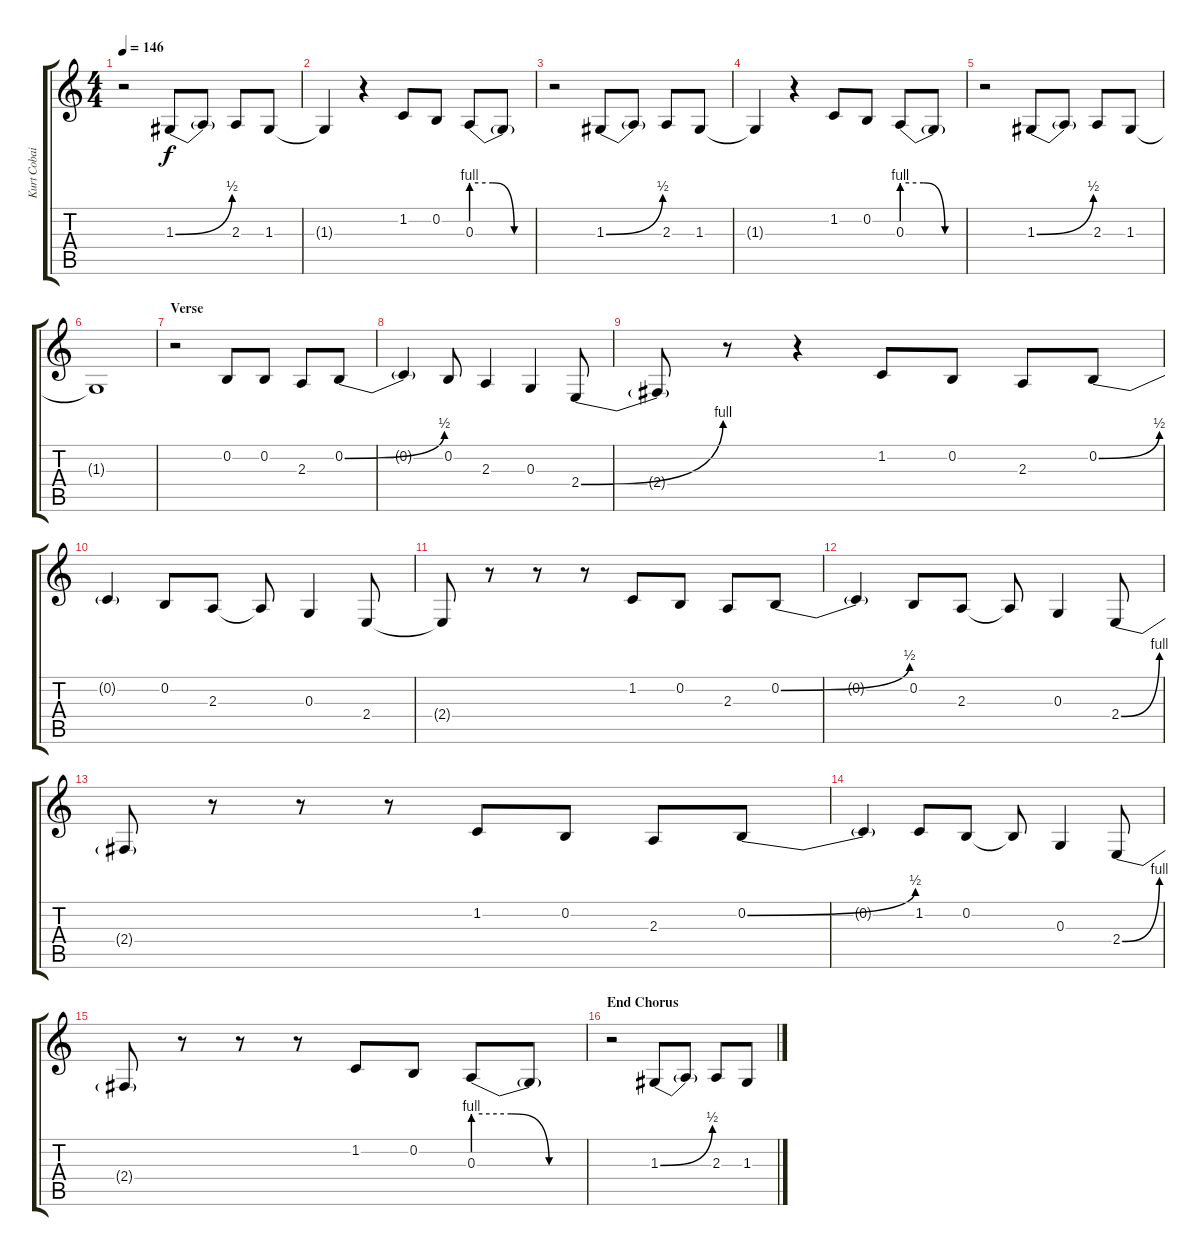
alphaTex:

\track ("Kurt Cobain - Vocals" "Kurt Cobai") {instrument tenorsax}
\staff {score tabs}
\tuning (E4 B3 G3 D3 A2 E2) {hide}
\ts (4 4)
\tempo 146
\clef g2
\ks c
r.2{dy f} 1.3{be (bend 0 0 60 2)}.8 1.3{t}.8 2.3.8 1.3.8 |
1.3{t}.4 r.4 1.2.8 0.2.8 0.3{be (custom 0 4 20 4 40 0 60 0)}.8 0.3{t}.8 |
r.2 1.3{be (bend 0 0 60 2)}.8 1.3{t}.8 2.3.8 1.3.8 |
1.3{t}.4 r.4 1.2.8 0.2.8 0.3{be (custom 0 4 20 4 40 0 60 0)}.8 0.3{t}.8 |
r.2 1.3{be (bend 0 0 60 2)}.8 1.3{t}.8 2.3.8 1.3.8 |
1.3{t}.1 |
\section ("" "Verse")
r.2 0.2.8 0.2.8 2.3.8 0.2{be (bend 0 0 60 2)}.8 |
0.2{t}.4 0.2.8 2.3.4 0.3.4 2.4{be (bend 0 0 60 4)}.8 |
2.4{t}.8 r.8 r.4 1.2.8 0.2.8 2.3.8 0.2{be (bend 0 0 60 2)}.8 |
0.2{t}.4 0.2.8 2.3.8 2.3{t}.8 0.3.4 2.4.8 |
2.4{t}.8 r.8 r.8 r.8 1.2.8 0.2.8 2.3.8 0.2{be (bend 0 0 60 2)}.8 |
0.2{t}.4 0.2.8 2.3.8 2.3{t}.8 0.3.4 2.4{be (bend 0 0 60 4)}.8 |
2.4{t}.8 r.8 r.8 r.8 1.2.8 0.2.8 2.3.8 0.2{be (bend 0 0 60 2)}.8 |
0.2{t}.4 1.2.8 0.2.8 0.2{t}.8 0.3.4 2.4{be (bend 0 0 60 4)}.8 |
2.4{t}.8 r.8 r.8 r.8 1.2.8 0.2.8 0.3{be (custom 0 4 20 4 40 0 60 0)}.8 0.3{t}.8 |
\section ("" "End Chorus")
r.2 1.3{be (bend 0 0 60 2)}.8 1.3{t}.8 2.3.8 1.3.8
